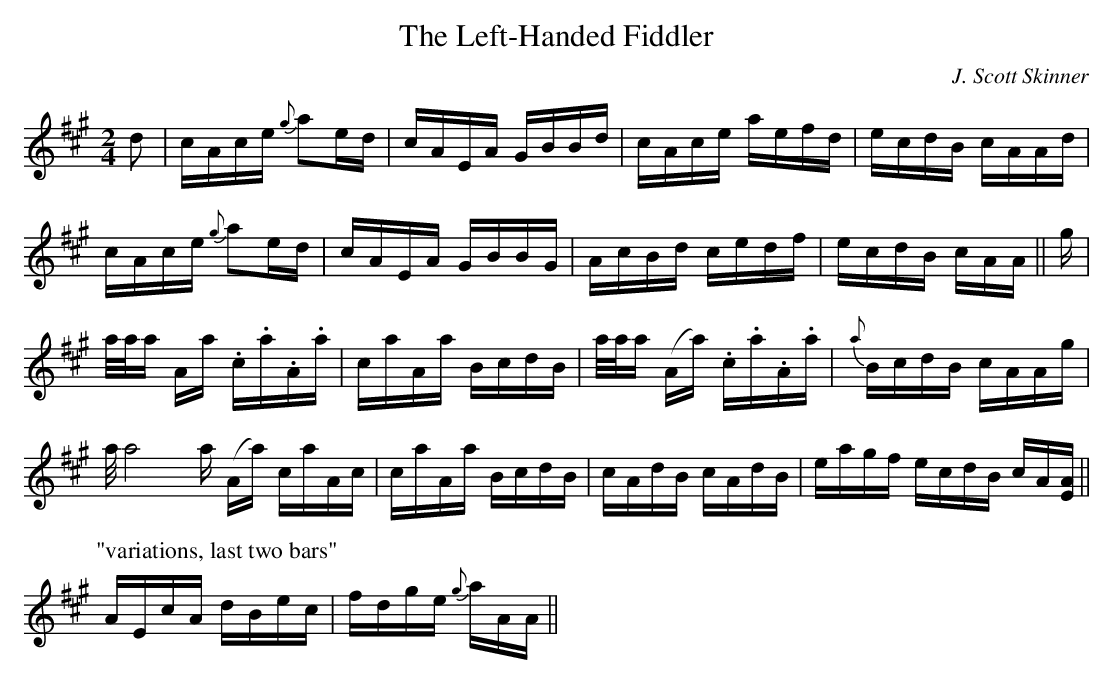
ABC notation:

X:1
T:Left-Handed Fiddler, The
M:2/4
L:1/8
C:J. Scott Skinner
K:A
d | c/A/c/e/ {g}ae/d/ | c/A/E/A/ G/B/B/d/ | c/A/c/e/ a/e/f/d/ | e/c/d/B/ c/A/A/d/ |
c/A/c/e/ {g}ae/d/ | c/A/E/A/ G/B/B/G/ | A/c/B/d/ c/e/d/f/ | e/c/d/B/ c/A/A/ || g/ |
a/4a/4a/ A/a/ .c/.a/.A/.a/ | c/a/A/a/ B/c/d/B/ | a/4a/4a/ (A/a/) .c/.a/.A/.a/ | {a}B/c/d/B/ c/A/A/g/ |
a/4/a4a/ (A/a/) c/a/A/c/ | c/a/A/a/ B/c/d/B/ | c/A/d/B/ c/A/d/B/ | e/a/g/f/ e/c/d/B/ c/A/[E/A/] ||
P:"variations, last two bars"
A/E/c/A/ d/B/e/c/ | f/d/g/e/ {g}a/A/A/ ||
